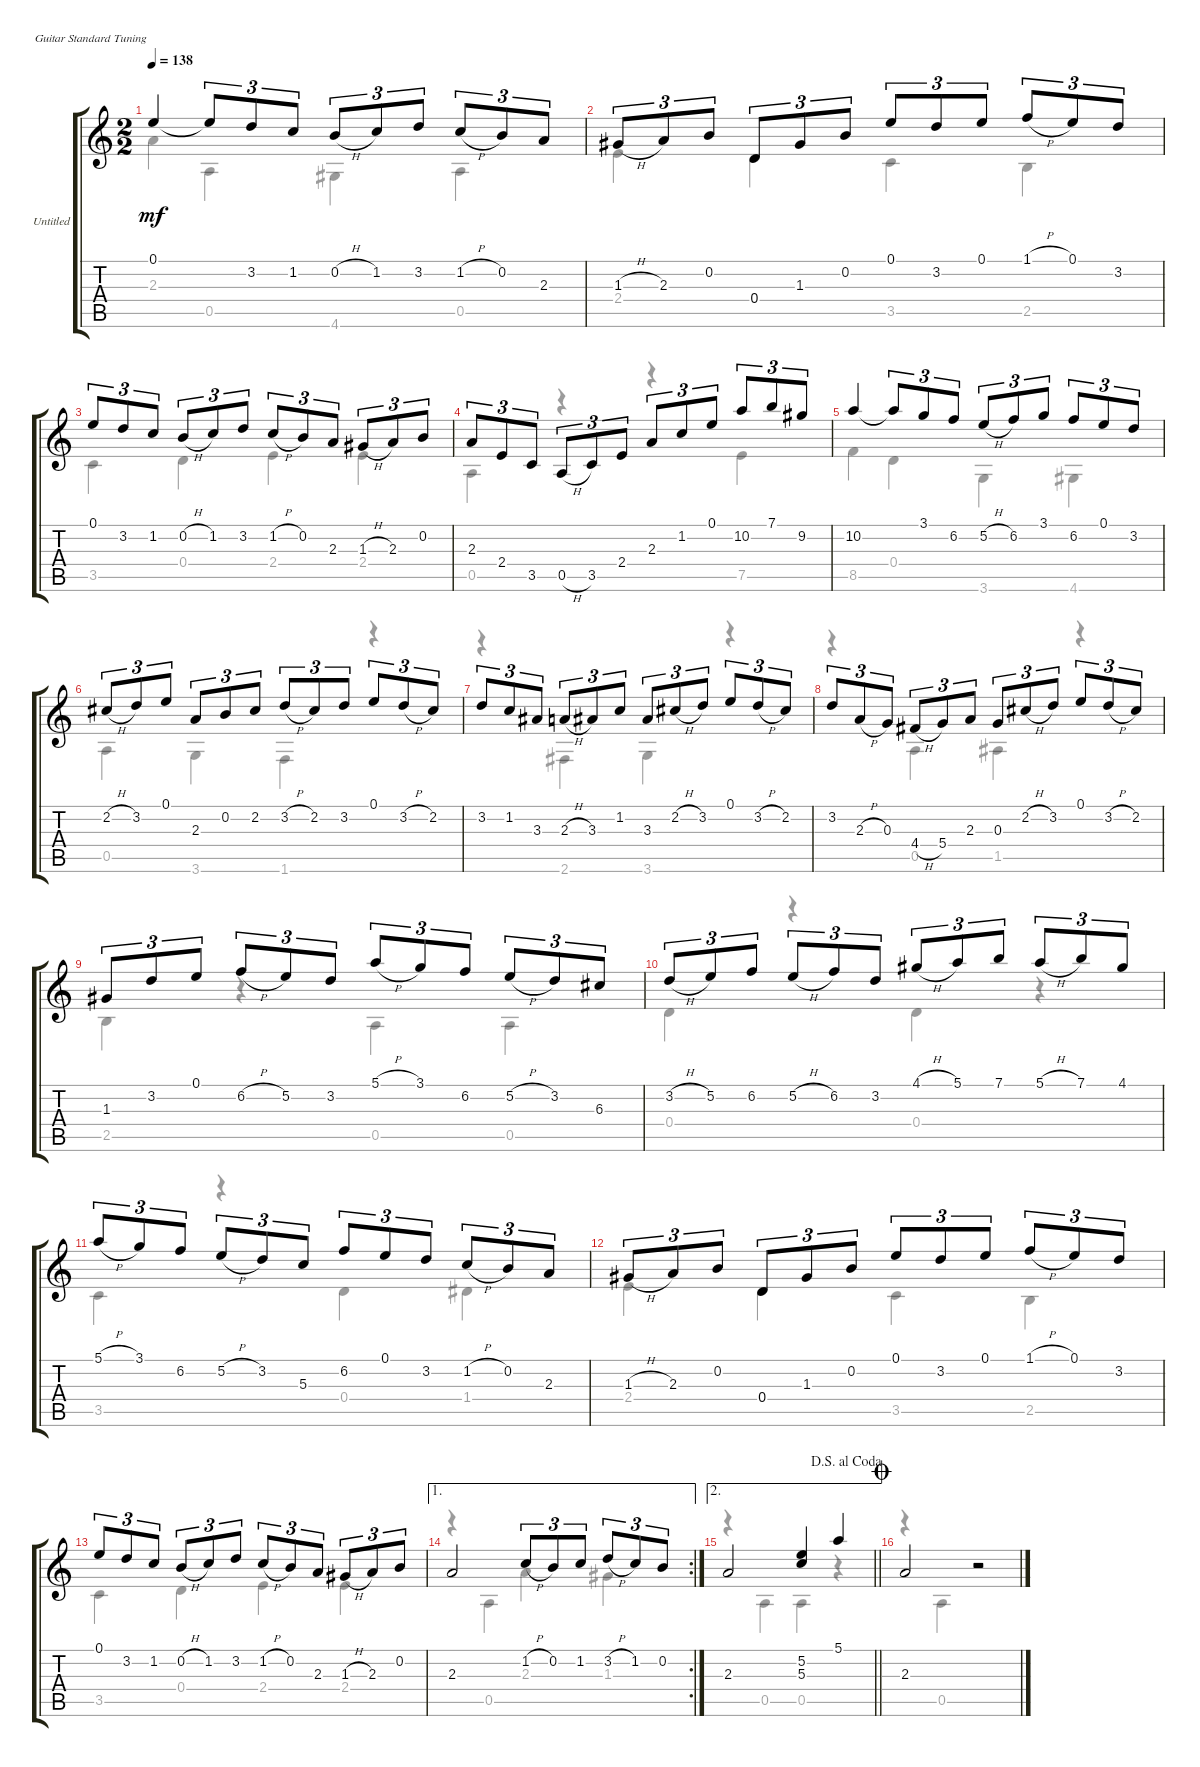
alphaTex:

\bracketExtendMode groupsimilarinstruments
\firstSystemTrackNameOrientation horizontal
\otherSystemsTrackNameOrientation horizontal
\track ("Untitled" "Untitled") {instrument acousticguitarnylon}
\staff {score tabs}
\tuning (E4 B3 G3 D3 A2 E2)
\voice
\ts (2 2)
\tempo 138
\clef g2
\ks aminor
0.1.4{dy mf} 0.1{t}.8{tu (3 2)} 3.2.8{tu (3 2)} 1.2.8{tu (3 2)} 0.2{h}.8{tu (3 2)} 1.2.8{tu (3 2)} 3.2.8{tu (3 2)} 1.2{h}.8{tu (3 2)} 0.2.8{tu (3 2)} 2.3.8{tu (3 2)} |
1.3{h}.8{tu (3 2)} 2.3.8{tu (3 2)} 0.2.8{tu (3 2)} 0.4.8{tu (3 2)} 1.3.8{tu (3 2)} 0.2.8{tu (3 2)} 0.1.8{tu (3 2)} 3.2.8{tu (3 2)} 0.1.8{tu (3 2)} 1.1{h}.8{tu (3 2)} 0.1.8{tu (3 2)} 3.2.8{tu (3 2)} |
0.1.8{tu (3 2)} 3.2.8{tu (3 2)} 1.2.8{tu (3 2)} 0.2{h}.8{tu (3 2)} 1.2.8{tu (3 2)} 3.2.8{tu (3 2)} 1.2{h}.8{tu (3 2)} 0.2.8{tu (3 2)} 2.3.8{tu (3 2)} 1.3{h}.8{tu (3 2)} 2.3.8{tu (3 2)} 0.2.8{tu (3 2)} |
2.3.8{tu (3 2)} 2.4.8{tu (3 2)} 3.5.8{tu (3 2)} 0.5{h}.8{tu (3 2)} 3.5.8{tu (3 2)} 2.4.8{tu (3 2)} 2.3.8{tu (3 2)} 1.2.8{tu (3 2)} 0.1.8{tu (3 2)} 10.2.8{tu (3 2)} 7.1.8{tu (3 2)} 9.2.8{tu (3 2)} |
10.2.4 10.2{t}.8{tu (3 2)} 3.1.8{tu (3 2)} 6.2.8{tu (3 2)} 5.2{h}.8{tu (3 2)} 6.2.8{tu (3 2)} 3.1.8{tu (3 2)} 6.2.8{tu (3 2)} 0.1.8{tu (3 2)} 3.2.8{tu (3 2)} |
2.2{h}.8{tu (3 2)} 3.2.8{tu (3 2)} 0.1.8{tu (3 2)} 2.3.8{tu (3 2)} 0.2.8{tu (3 2)} 2.2.8{tu (3 2)} 3.2{h}.8{tu (3 2)} 2.2.8{tu (3 2)} 3.2.8{tu (3 2)} 0.1.8{tu (3 2)} 3.2{h}.8{tu (3 2)} 2.2.8{tu (3 2)} |
3.2.8{tu (3 2)} 1.2.8{tu (3 2)} 3.3.8{tu (3 2)} 2.3{h}.8{tu (3 2)} 3.3.8{tu (3 2)} 1.2.8{tu (3 2)} 3.3.8{tu (3 2)} 2.2{h}.8{tu (3 2)} 3.2.8{tu (3 2)} 0.1.8{tu (3 2)} 3.2{h}.8{tu (3 2)} 2.2.8{tu (3 2)} |
3.2.8{tu (3 2)} 2.3{h}.8{tu (3 2)} 0.3.8{tu (3 2)} 4.4{h}.8{tu (3 2)} 5.4.8{tu (3 2)} 2.3.8{tu (3 2)} 0.3.8{tu (3 2)} 2.2{h}.8{tu (3 2)} 3.2.8{tu (3 2)} 0.1.8{tu (3 2)} 3.2{h}.8{tu (3 2)} 2.2.8{tu (3 2)} |
1.3.8{tu (3 2)} 3.2.8{tu (3 2)} 0.1.8{tu (3 2)} 6.2{h}.8{tu (3 2)} 5.2.8{tu (3 2)} 3.2.8{tu (3 2)} 5.1{h}.8{tu (3 2)} 3.1.8{tu (3 2)} 6.2.8{tu (3 2)} 5.2{h}.8{tu (3 2)} 3.2.8{tu (3 2)} 6.3.8{tu (3 2)} |
3.2{h}.8{tu (3 2)} 5.2.8{tu (3 2)} 6.2.8{tu (3 2)} 5.2{h}.8{tu (3 2)} 6.2.8{tu (3 2)} 3.2.8{tu (3 2)} 4.1{h}.8{tu (3 2)} 5.1.8{tu (3 2)} 7.1.8{tu (3 2)} 5.1{h}.8{tu (3 2)} 7.1.8{tu (3 2)} 4.1.8{tu (3 2)} |
5.1{h}.8{tu (3 2)} 3.1.8{tu (3 2)} 6.2.8{tu (3 2)} 5.2{h}.8{tu (3 2)} 3.2.8{tu (3 2)} 5.3.8{tu (3 2)} 6.2.8{tu (3 2)} 0.1.8{tu (3 2)} 3.2.8{tu (3 2)} 1.2{h}.8{tu (3 2)} 0.2.8{tu (3 2)} 2.3.8{tu (3 2)} |
1.3{h}.8{tu (3 2)} 2.3.8{tu (3 2)} 0.2.8{tu (3 2)} 0.4.8{tu (3 2)} 1.3.8{tu (3 2)} 0.2.8{tu (3 2)} 0.1.8{tu (3 2)} 3.2.8{tu (3 2)} 0.1.8{tu (3 2)} 1.1{h}.8{tu (3 2)} 0.1.8{tu (3 2)} 3.2.8{tu (3 2)} |
0.1.8{tu (3 2)} 3.2.8{tu (3 2)} 1.2.8{tu (3 2)} 0.2{h}.8{tu (3 2)} 1.2.8{tu (3 2)} 3.2.8{tu (3 2)} 1.2{h}.8{tu (3 2)} 0.2.8{tu (3 2)} 2.3.8{tu (3 2)} 1.3{h}.8{tu (3 2)} 2.3.8{tu (3 2)} 0.2.8{tu (3 2)} |
\ae 1
\rc 2
2.3.2 1.2{h}.8{tu (3 2)} 0.2.8{tu (3 2)} 1.2.8{tu (3 2)} 3.2{h}.8{tu (3 2)} 1.2.8{tu (3 2)} 0.2.8{tu (3 2)} |
\ae 2
\jump dalsegnoalcoda
\barLineRight lightlight
2.3.2 (5.2 5.3).4 5.1.4 |
\jump coda
2.3.2 r.2
\voice
\clef g2
\ottava regular
\simile none
\ks aminor
2.3.4{dy mf} 0.5.4 4.6.4 0.5.4 |
2.4.4 0.4.4 3.5.4 2.5.4 |
3.5.4 0.4.4 2.4.4 2.4.4 |
0.5.4 r.4 r.4 7.5.4 |
8.5.4 0.4.4 3.6.4 4.6.4 |
0.5.4 3.6.4 1.6.4 r.4 |
r.4 2.6.4 3.6.4 r.4 |
r.4 0.5.4 1.5.4 r.4 |
2.5.4 r.4 0.5.4 0.5.4 |
0.4.4 r.4 0.4.4 r.4 |
3.5.4 r.4 0.4.4 1.4.4 |
2.4.4 0.4.4 3.5.4 2.5.4 |
3.5.4 0.4.4 2.4.4 2.4.4 |
r.4 0.5.4 2.3.4 1.3.4 |
\barLineRight lightlight
r.4 0.5.4 0.5.4 r.4 |
r.4 0.5.4 r.2
